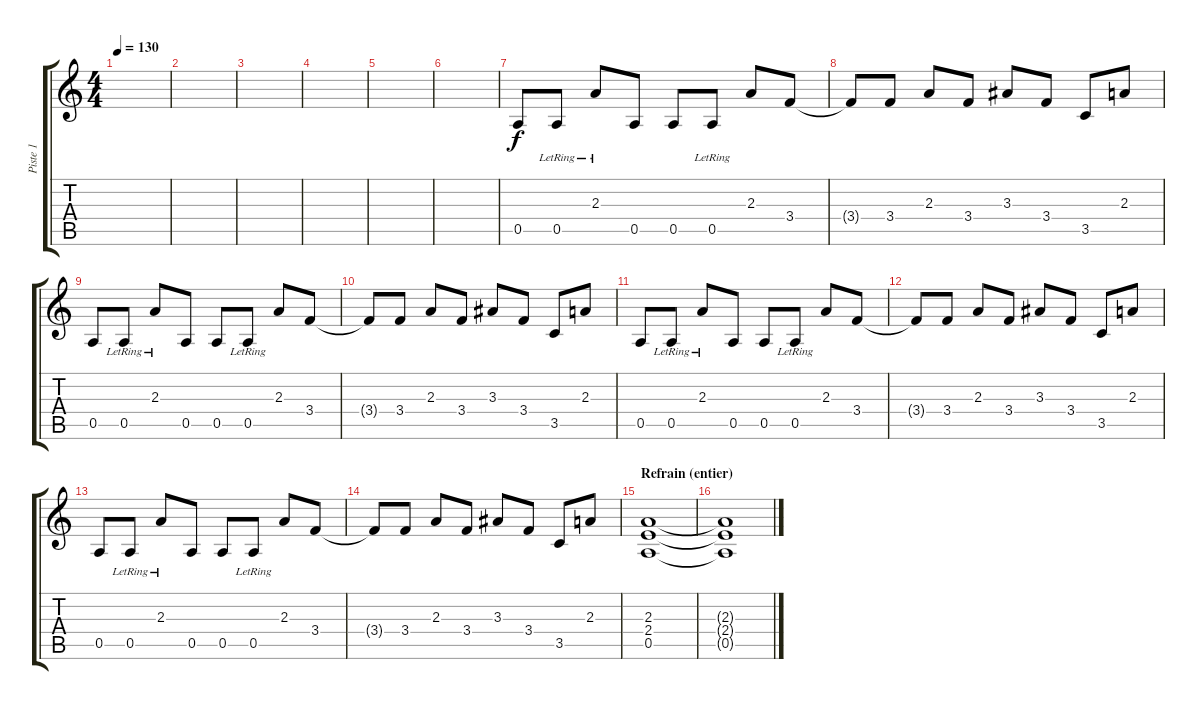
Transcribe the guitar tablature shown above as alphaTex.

\track ("Piste 1" "Piste 1") {instrument distortionguitar}
\staff {score tabs}
\tuning (E4 B3 G3 D3 A2 E2) {hide}
\ts (4 4)
\tempo 130
\clef g2
\ks c
|
|
|
|
|
|
0.5.8 0.5{lr}.8 2.3{lr}.8 0.5.8 0.5.8 0.5{lr}.8 2.3.8 3.4.8 |
3.4{t}.8 3.4.8 2.3.8 3.4.8 3.3.8 3.4.8 3.5.8 2.3.8 |
0.5.8 0.5{lr}.8 2.3{lr}.8 0.5.8 0.5.8 0.5{lr}.8 2.3.8 3.4.8 |
3.4{t}.8 3.4.8 2.3.8 3.4.8 3.3.8 3.4.8 3.5.8 2.3.8 |
0.5.8 0.5{lr}.8 2.3{lr}.8 0.5.8 0.5.8 0.5{lr}.8 2.3.8 3.4.8 |
3.4{t}.8 3.4.8 2.3.8 3.4.8 3.3.8 3.4.8 3.5.8 2.3.8 |
0.5.8 0.5{lr}.8 2.3{lr}.8 0.5.8 0.5.8 0.5{lr}.8 2.3.8 3.4.8 |
3.4{t}.8 3.4.8 2.3.8 3.4.8 3.3.8 3.4.8 3.5.8 2.3.8 |
\section ("" "Refrain (entier)")
(2.3 2.4 0.5).1 |
(2.3{t} 2.4{t} 0.5{t}).1
